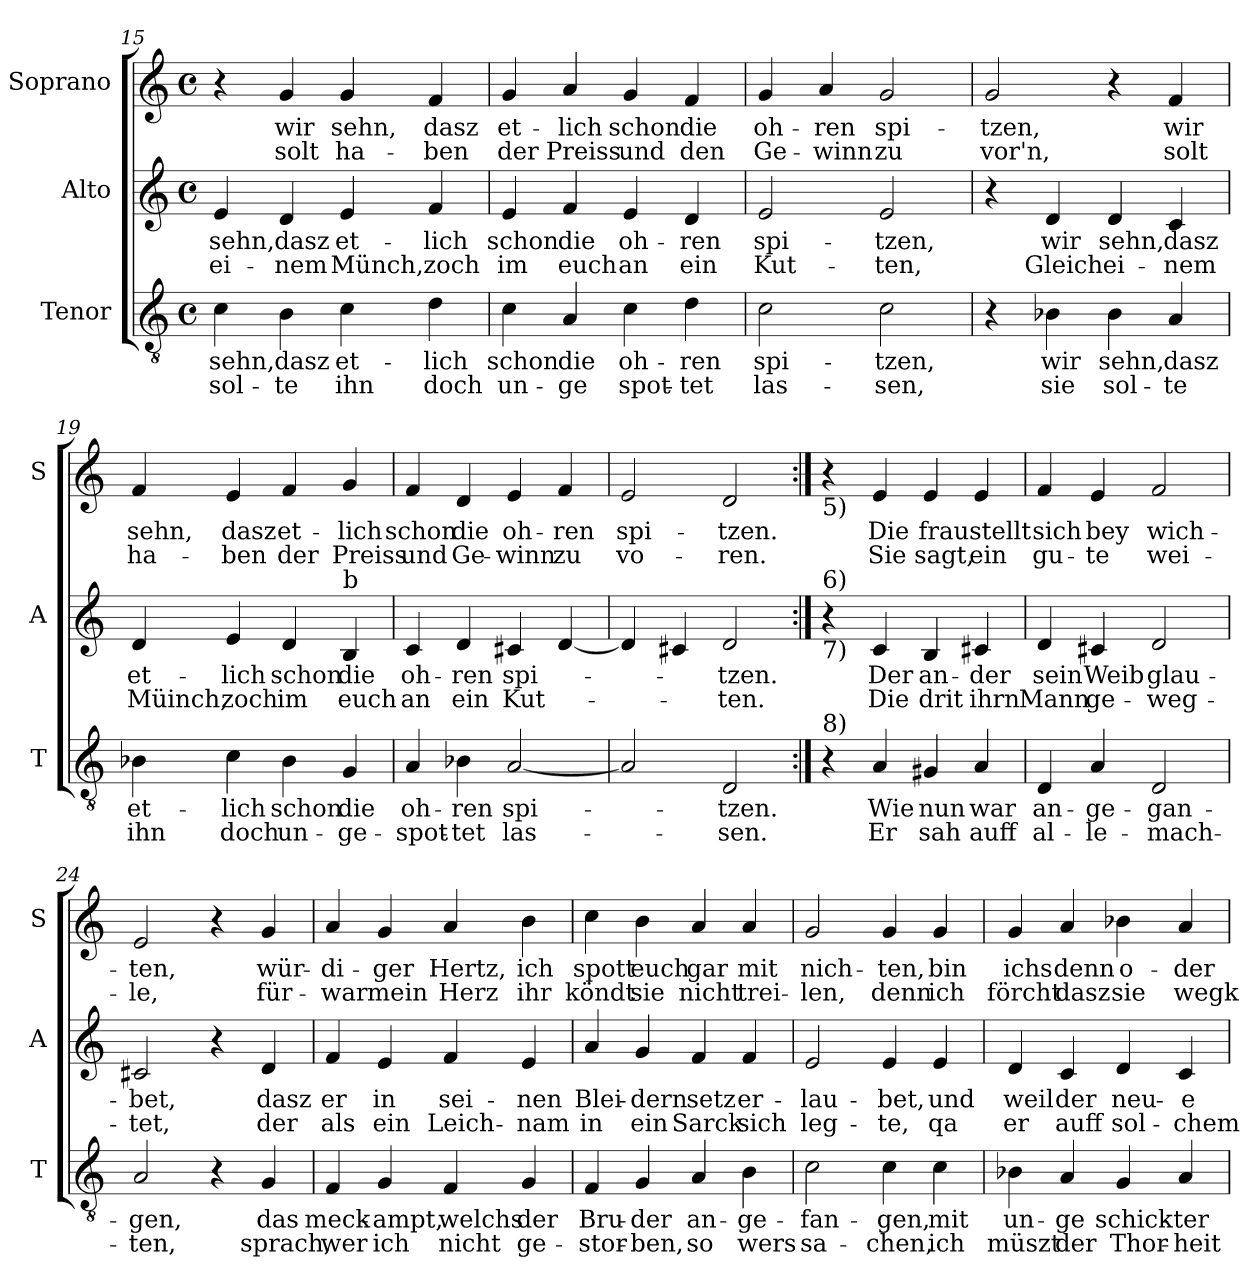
**kern	**text	**text	**kern	**text	**text	**kern	**text	**text
*part3	*part3	*part3	*part2	*part2	*part2	*part1	*part1	*part1
*staff3	*staff3	*staff3	*staff2	*staff2	*staff2	*staff1	*staff1	*staff1
*I"Tenor	*	*	*I"Alto	*	*	*I"Soprano	*	*
*I'T	*	*	*I'A	*	*	*I'S	*	*
*clefGv2	*	*	*clefG2	*	*	*clefG2	*	*
*k[]	*	*	*k[]	*	*	*k[]	*	*
*C:	*	*	*C:	*	*	*C:	*	*
*M4/4	*	*	*M4/4	*	*	*M4/4	*	*
*met(c)	*	*	*met(c)	*	*	*met(c)	*	*
=15	=15	=15	=15	=15	=15	=15	=15	=15
!	!LO:LY:b	!LO:LY:b	!	!LO:LY:b	!LO:LY:b	!	!	!
4c\	sehn,	sol-	4e/	sehn,	ei-	4r	.	.
!	!LO:LY:b	!LO:LY:b	!	!LO:LY:b	!LO:LY:b	!	!LO:LY:b	!LO:LY:b
4B\	dasz	-te	4d/	dasz	-nem	4g/	wir	solt
!	!LO:LY:b	!LO:LY:b	!	!LO:LY:b	!LO:LY:b	!	!LO:LY:b	!LO:LY:b
4c\	et-	ihn	4e/	et-	Münch,	4g/	sehn,	ha-
!	!LO:LY:b	!LO:LY:b	!	!LO:LY:b	!LO:LY:b	!	!LO:LY:b	!LO:LY:b
4d\	-lich	doch	4f/	-lich	zoch	4f/	dasz	-ben
=16	=16	=16	=16	=16	=16	=16	=16	=16
!	!LO:LY:b	!LO:LY:b	!	!LO:LY:b	!LO:LY:b	!	!LO:LY:b	!LO:LY:b
4c\	schon	un-	4e/	schon	im	4g/	et-	der
!	!LO:LY:b	!LO:LY:b	!	!LO:LY:b	!LO:LY:b	!	!LO:LY:b	!LO:LY:b
4A/	die	-ge	4f/	die	euch	4a/	-lich	Preiss
!	!LO:LY:b	!LO:LY:b	!	!LO:LY:b	!LO:LY:b	!	!LO:LY:b	!LO:LY:b
4c\	oh-	spot-	4e/	oh-	an	4g/	schon	und
!	!LO:LY:b	!LO:LY:b	!	!LO:LY:b	!LO:LY:b	!	!LO:LY:b	!LO:LY:b
4d\	-ren	-tet	4d/	-ren	ein	4f/	die	den
=17	=17	=17	=17	=17	=17	=17	=17	=17
!	!LO:LY:b	!LO:LY:b	!	!LO:LY:b	!LO:LY:b	!	!LO:LY:b	!LO:LY:b
2c\	spi-	las-	2e/	spi-	Kut-	4g/	oh-	Ge-
!	!	!	!	!	!	!	!LO:LY:b	!LO:LY:b
.	.	.	.	.	.	4a/	-ren	-winn
!	!LO:LY:b	!LO:LY:b	!	!LO:LY:b	!LO:LY:b	!	!LO:LY:b	!LO:LY:b
2c\	-tzen,	-sen,	2e/	-tzen,	-ten,	2g/	spi-	zu
!!LO:LB:g=z
=18	=18	=18	=18	=18	=18	=18	=18	=18
!	!	!	!	!	!	!	!LO:LY:b	!LO:LY:b
4r	.	.	4r	.	.	2g/	-tzen,	vor'n,
!	!LO:LY:b	!LO:LY:b	!	!LO:LY:b	!LO:LY:b	!	!	!
4B-X\	wir	sie	4d/	wir	Gleich	.	.	.
!	!LO:LY:b	!LO:LY:b	!	!LO:LY:b	!LO:LY:b	!	!	!
4B-\	sehn,	sol-	4d/	sehn,	ei-	4r	.	.
!	!LO:LY:b	!LO:LY:b	!	!LO:LY:b	!LO:LY:b	!	!LO:LY:b	!LO:LY:b
4A/	dasz	-te	4c/	dasz	-nem	4f/	wir	solt
=19	=19	=19	=19	=19	=19	=19	=19	=19
!	!LO:LY:b	!LO:LY:b	!	!LO:LY:b	!LO:LY:b	!	!LO:LY:b	!LO:LY:b
4B-X\	et-	ihn	4d/	et-	Müinch,	4f/	sehn,	ha-
!	!LO:LY:b	!LO:LY:b	!	!LO:LY:b	!LO:LY:b	!	!LO:LY:b	!LO:LY:b
4c\	-lich	doch	4e/	-lich	zoch	4e/	dasz	-ben
!	!LO:LY:b	!LO:LY:b	!	!LO:LY:b	!LO:LY:b	!	!LO:LY:b	!LO:LY:b
4B-\	schon	un-	4d/	schon	im	4f/	et-	der
!	!	!	!LO:TX:a:t=b	!	!	!	!	!
!	!LO:LY:b	!LO:LY:b	!	!LO:LY:b	!LO:LY:b	!	!LO:LY:b	!LO:LY:b
4G/	die	-ge-	4B/	die	euch	4g/	-lich	Preiss
=20	=20	=20	=20	=20	=20	=20	=20	=20
!	!LO:LY:b	!LO:LY:b	!	!LO:LY:b	!LO:LY:b	!	!LO:LY:b	!LO:LY:b
4A/	oh-	-spot-	4c/	oh-	an	4f/	schon	und
!	!LO:LY:b	!LO:LY:b	!	!LO:LY:b	!LO:LY:b	!	!LO:LY:b	!LO:LY:b
4B-X\	-ren	-tet	4d/	-ren	ein	4d/	die	Ge-
!	!LO:LY:b	!LO:LY:b	!	!LO:LY:b	!LO:LY:b	!	!LO:LY:b	!LO:LY:b
[2A/	spi-	las-	4c#X/	spi-	Kut-	4e/	oh-	-winn
!	!	!	!	!	!	!	!LO:LY:b	!LO:LY:b
.	.	.	[4d/	.	.	4f/	-ren	zu
=21	=21	=21	=21	=21	=21	=21	=21	=21
!	!	!	!	!	!	!	!LO:LY:b	!LO:LY:b
2A/]	.	.	4d/]	.	.	2e/	spi-	vo-
.	.	.	4c#X/	.	.	.	.	.
!	!LO:LY:b	!LO:LY:b	!	!LO:LY:b	!LO:LY:b	!	!LO:LY:b	!LO:LY:b
2D/	-tzen.	-sen.	2d/	-tzen.	-ten.	2d/	-tzen.	-ren.
!!LO:LB:g=z
=22:|!	=22:|!	=22:|!	=22:|!	=22:|!	=22:|!	=22:|!	=22:|!	=22:|!
!	!	!	!	!	!	!LO:TX:b:t=5)	!	!
!	!	!	!LO:TX:a:t=6)	!	!	!	!	!
!	!	!	!LO:TX:b:t=7)	!	!	!	!	!
!LO:TX:a:t=8)	!	!	!	!	!	!	!	!
4r	.	.	4r	.	.	4r	.	.
!	!LO:LY:b	!LO:LY:b	!	!LO:LY:b	!LO:LY:b	!	!LO:LY:b	!LO:LY:b
4A/	Wie	Er	4c/	Der	Die	4e/	Die	Sie
!	!LO:LY:b	!LO:LY:b	!	!LO:LY:b	!LO:LY:b	!	!LO:LY:b	!LO:LY:b
4G#X/	nun	sah	4B/	an-	drit	4e/	frau	sagt,
!	!LO:LY:b	!LO:LY:b	!	!LO:LY:b	!LO:LY:b	!	!LO:LY:b	!LO:LY:b
4A/	war	auff	4c#X/	-der	ihrn	4e/	stellt	ein
=23	=23	=23	=23	=23	=23	=23	=23	=23
!	!LO:LY:b	!LO:LY:b	!	!LO:LY:b	!LO:LY:b	!	!LO:LY:b	!LO:LY:b
4D/	an-	al-	4d/	sein	Mann	4f/	sich	gu-
!	!LO:LY:b	!LO:LY:b	!	!LO:LY:b	!LO:LY:b	!	!LO:LY:b	!LO:LY:b
4A/	-ge-	-le-	4c#X/	Weib	ge-	4e/	bey	-te
!	!LO:LY:b	!LO:LY:b	!	!LO:LY:b	!LO:LY:b	!	!LO:LY:b	!LO:LY:b
2D/	-gan-	-mach-	2d/	glau-	-weg-	2f/	wich-	wei-
=24	=24	=24	=24	=24	=24	=24	=24	=24
!	!LO:LY:b	!LO:LY:b	!	!LO:LY:b	!LO:LY:b	!	!LO:LY:b	!LO:LY:b
2A/	-gen,	-ten,	2c#X/	-bet,	-tet,	2e/	-ten,	-le,
4r	.	.	4r	.	.	4r	.	.
!	!LO:LY:b	!LO:LY:b	!	!LO:LY:b	!LO:LY:b	!	!LO:LY:b	!LO:LY:b
4G/	das	sprach,	4d/	dasz	der	4g/	wür-	für-
=25	=25	=25	=25	=25	=25	=25	=25	=25
!	!LO:LY:b	!LO:LY:b	!	!LO:LY:b	!LO:LY:b	!	!LO:LY:b	!LO:LY:b
4F/	meck-	wer	4f/	er	als	4a/	-di-	-war
!	!LO:LY:b	!LO:LY:b	!	!LO:LY:b	!LO:LY:b	!	!LO:LY:b	!LO:LY:b
4G/	-ampt,	ich	4e/	in	ein	4g/	-ger	mein
!	!LO:LY:b	!LO:LY:b	!	!LO:LY:b	!LO:LY:b	!	!LO:LY:b	!LO:LY:b
4F/	welchs	nicht	4f/	sei-	Leich-	4a/	Hertz,	Herz
!	!LO:LY:b	!LO:LY:b	!	!LO:LY:b	!LO:LY:b	!	!LO:LY:b	!LO:LY:b
4G/	der	ge-	4e/	-nen	-nam	4b\	ich	ihr
=26	=26	=26	=26	=26	=26	=26	=26	=26
!	!LO:LY:b	!LO:LY:b	!	!LO:LY:b	!LO:LY:b	!	!LO:LY:b	!LO:LY:b
4F/	Bru-	-stor-	4a/	Blei-	in	4cc\	spott	köndt
!	!LO:LY:b	!LO:LY:b	!	!LO:LY:b	!LO:LY:b	!	!LO:LY:b	!LO:LY:b
4G/	-der	-ben,	4g/	-dern	ein	4b\	euch	sie
!	!LO:LY:b	!LO:LY:b	!	!LO:LY:b	!LO:LY:b	!	!LO:LY:b	!LO:LY:b
4A/	an-	so	4f/	setz	Sarck	4a/	gar	nicht
!	!LO:LY:b	!LO:LY:b	!	!LO:LY:b	!LO:LY:b	!	!LO:LY:b	!LO:LY:b
4B\	-ge-	wers	4f/	er-	sich	4a/	mit	trei-
!!LO:PB:g=z
=27	=27	=27	=27	=27	=27	=27	=27	=27
!	!LO:LY:b	!LO:LY:b	!	!LO:LY:b	!LO:LY:b	!	!LO:LY:b	!LO:LY:b
2c\	-fan-	sa-	2e/	-lau-	leg-	2g/	nich-	-len,
!	!LO:LY:b	!LO:LY:b	!	!LO:LY:b	!LO:LY:b	!	!LO:LY:b	!LO:LY:b
4c\	-gen,	-chen,	4e/	-bet,	-te,	4g/	-ten,	denn
!	!LO:LY:b	!LO:LY:b	!	!LO:LY:b	!LO:LY:b	!	!LO:LY:b	!LO:LY:b
4c\	mit	ich	4e/	und	qa	4g/	bin	ich
=28	=28	=28	=28	=28	=28	=28	=28	=28
!	!LO:LY:b	!LO:LY:b	!	!LO:LY:b	!LO:LY:b	!	!LO:LY:b	!LO:LY:b
4B-X\	un-	müszt	4d/	weil	er	4g/	ichs	förcht
!	!LO:LY:b	!LO:LY:b	!	!LO:LY:b	!LO:LY:b	!	!LO:LY:b	!LO:LY:b
4A/	-ge	der	4c/	der	auff	4a/	denn	dasz
!	!LO:LY:b	!LO:LY:b	!	!LO:LY:b	!LO:LY:b	!	!LO:LY:b	!LO:LY:b
4G/	schick-	Thor-	4d/	neu-	sol-	4b-X\	o-	sie
!	!LO:LY:b	!LO:LY:b	!	!LO:LY:b	!LO:LY:b	!	!LO:LY:b	!LO:LY:b
4A/	-ter	-heit	4c/	-e	-chem	4a/	-der	wegk
=	=	=	=	=	=	=	=	=
*-	*-	*-	*-	*-	*-	*-	*-	*-
